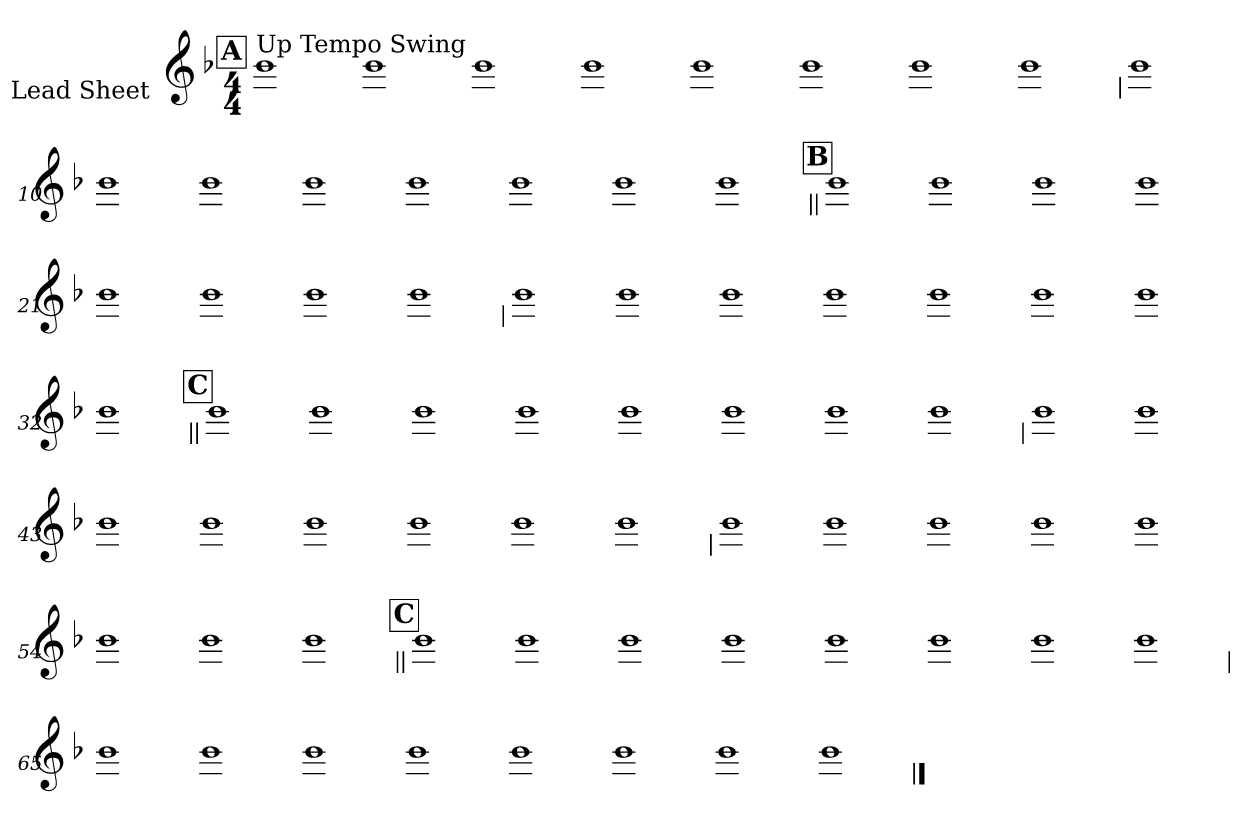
**kern
*part1
*staff1
*I"Lead Sheet
*stria0
*clefG2
*k[b-]
*F:
*M4/4
!!LO:REH:place=s1:a:t=A
=1||
!LO:TX:a:t=Up Tempo Swing
1b-
=2-
1b-
=3-
1b-
=4-
1b-
=5-
1b-
=6-
1b-
=7-
1b-
=8-
1b-
!!LO:LB:g=z
=9
1b-
=10-
1b-
=11-
1b-
=12-
1b-
=13-
1b-
=14-
1b-
=15-
1b-
=16-
1b-
!!LO:LB:g=z
!!LO:REH:place=s1:a:t=B
=17||
1b-
=18-
1b-
=19-
1b-
=20-
1b-
=21-
1b-
=22-
1b-
=23-
1b-
=24-
1b-
!!LO:LB:g=z
=25
1b-
=26-
1b-
=27-
1b-
=28-
1b-
=29-
1b-
=30-
1b-
=31-
1b-
=32-
1b-
!!LO:LB:g=z
!!LO:REH:place=s1:a:t=C
=33||
1b-
=34-
1b-
=35-
1b-
=36-
1b-
=37-
1b-
=38-
1b-
=39-
1b-
=40-
1b-
!!LO:LB:g=z
=41
1b-
=42-
1b-
=43-
1b-
=44-
1b-
=45-
1b-
=46-
1b-
=47-
1b-
=48-
1b-
!!LO:LB:g=z
=49
1b-
=50-
1b-
=51-
1b-
=52-
1b-
=53-
1b-
=54-
1b-
=55-
1b-
=56-
1b-
!!LO:LB:g=z
!!LO:REH:place=s1:a:t=C
=57||
1b-
=58-
1b-
=59-
1b-
=60-
1b-
=61-
1b-
=62-
1b-
=63-
1b-
=64-
1b-
!!LO:LB:g=z
=65
1b-
=66-
1b-
=67-
1b-
=68-
1b-
=69-
1b-
=70-
1b-
=71-
1b-
=72-
1b-
==
*-
